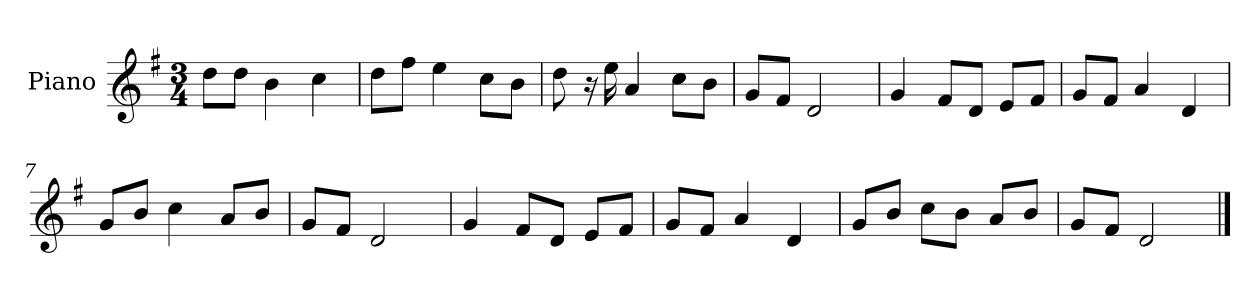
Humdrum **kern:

**kern
*part1
*staff1
*I"Piano
*I'P-no
*clefG2
*k[f#]
*M3/4
*MM181
=1
8dd\L
8dd\J
4b\
4cc\
=2
8dd\L
8ff#\J
4ee\
8cc\L
8b\J
=3
8dd\
16r
16ee\
4a/
8cc\L
8b\J
=4
8g/L
8f#/J
2d/
=5
4g/
8f#/L
8d/J
8e/L
8f#/J
=6
8g/L
8f#/J
4a/
4d/
=7
8g/L
8b/J
4cc\
8a/L
8b/J
=8
8g/L
8f#/J
2d/
!!LO:LB:g=z
=9
4g/
8f#/L
8d/J
8e/L
8f#/J
=10
8g/L
8f#/J
4a/
4d/
=11
8g/L
8b/J
8cc\L
8b\J
8a/L
8b/J
=12
8g/L
8f#/J
2d/
==
*-
